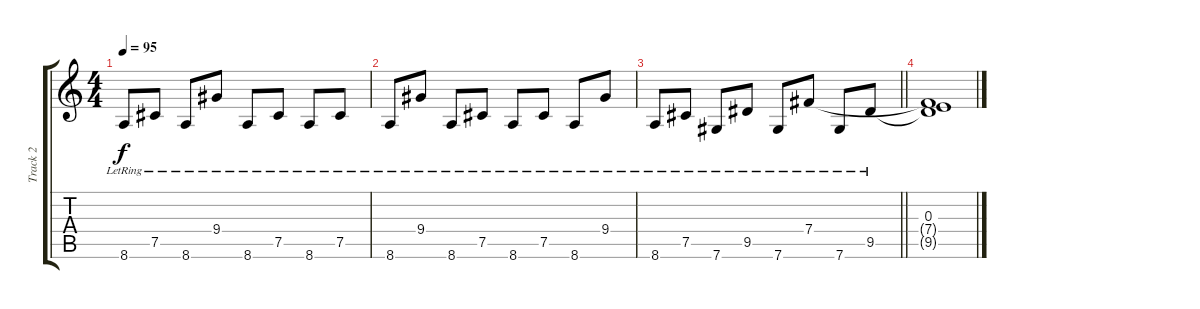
\track ("Track 2" "Track 2") {instrument overdrivenguitar}
\staff {score tabs}
\tuning (Db4 Ab3 E3 B2 Gb2 Db2) {hide}
\ts (4 4)
\tempo 95
\clef g2
\ks c
8.6{lr}.8{dy f} 7.5{lr}.8 8.6{lr}.8 9.4{lr}.8 8.6{lr}.8 7.5{lr}.8 8.6{lr}.8 7.5{lr}.8 |
8.6{lr}.8 9.4{lr}.8 8.6{lr}.8 7.5{lr}.8 8.6{lr}.8 7.5{lr}.8 8.6{lr}.8 9.4{lr}.8 |
\barLineRight lightlight
8.6{lr}.8 7.5{lr}.8 7.6{lr}.8 9.5{lr}.8 7.6{lr}.8 7.4{lr}.8 7.6{lr}.8 9.5{lr}.8 |
(0.3 7.4{t} 9.5{t}).1
